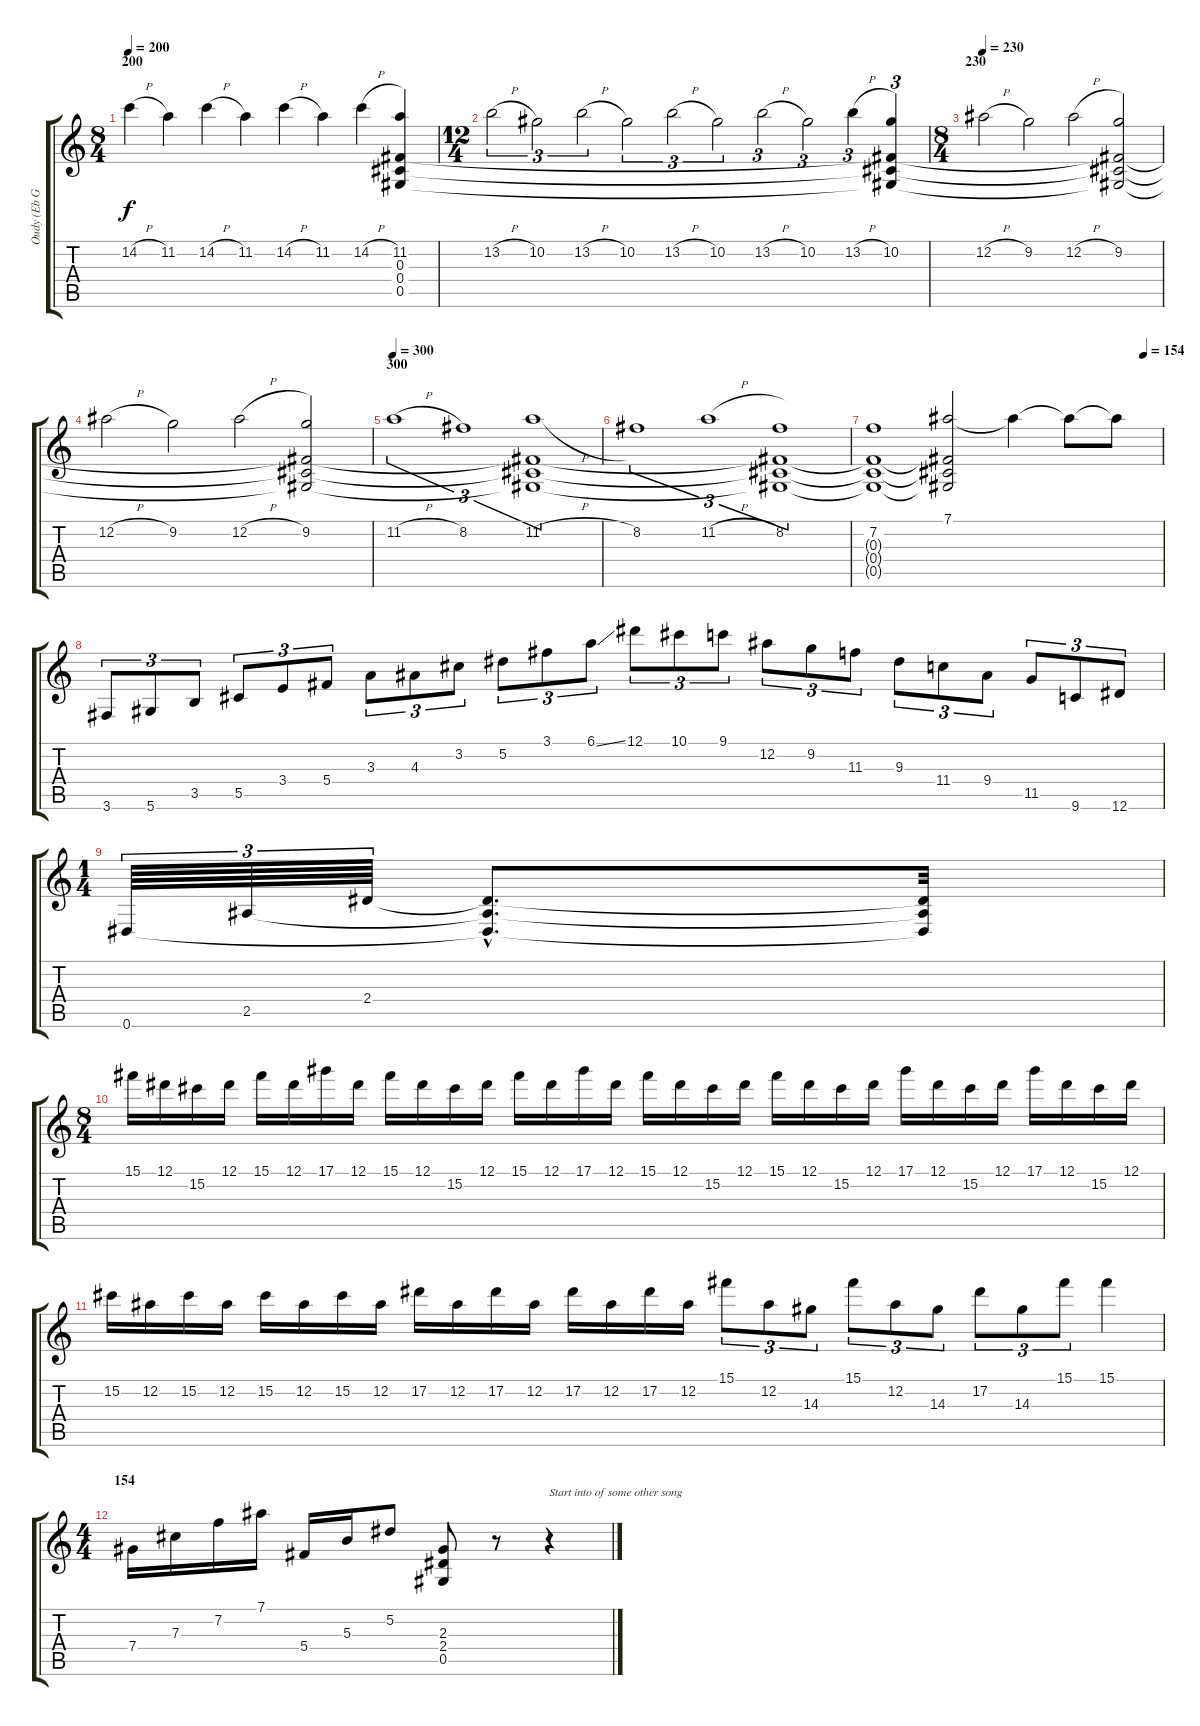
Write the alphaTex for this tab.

\track ("Oudy (Eb Guitar)" "Oudy (Eb G") {instrument distortionguitar}
\staff {score tabs}
\tuning (Eb4 Bb3 Gb3 Db3 Ab2 Eb2) {hide}
\ts (8 4)
\section ("" "200")
\tempo 200
\clef g2
\ks c
14.2{h}.4{dy f} 11.2.4 14.2{h}.4 11.2.4 14.2{h}.4 11.2.4 14.2{h}.4 (11.2 0.3{t} 0.4{t} 0.5{t}).4 |
\ts (12 4)
13.2{h}.2{tu (3 2)} 10.2.2{tu (3 2)} 13.2{h}.2{tu (3 2)} 10.2.2{tu (3 2)} 13.2{h}.2{tu (3 2)} 10.2.2{tu (3 2)} 13.2{h}.2{tu (3 2)} 10.2.2{tu (3 2)} 13.2{h}.4{tu (3 2)} (10.2 0.3{t} 0.4{t} 0.5{t}).4{tu (3 2)} |
\ts (8 4)
\section ("" "230")
\tempo 230
12.2{h}.2 9.2.2 12.2{h}.2 (9.2 0.3{t} 0.4{t} 0.5{t}).2 |
12.2{h}.2 9.2.2 12.2{h}.2 (9.2 0.3{t} 0.4{t} 0.5{t}).2 |
\section ("" "300")
\tempo 300
11.2{h}.1{tu (3 2)} 8.2.1{tu (3 2)} (11.2{h} 0.3{t} 0.4{t} 0.5{t}).1{tu (3 2)} |
8.2.1{tu (3 2)} 11.2{h}.1{tu (3 2)} (8.2 0.3{t} 0.4{t} 0.5{t}).1{tu (3 2)} |
\tempo (154 0.9375)
(7.2 0.3{t} 0.4{t} 0.5{t}).1 (7.1 0.3{t} 0.4{t} 0.5{t}).2 7.1{t}.4 7.1{t}.8 7.1{t}.8 |
3.6.8{tu (3 2)} 5.6.8{tu (3 2)} 3.5.8{tu (3 2)} 5.5.8{tu (3 2)} 3.4.8{tu (3 2)} 5.4.8{tu (3 2)} 3.3.8{tu (3 2)} 4.3.8{tu (3 2)} 3.2.8{tu (3 2)} 5.2.8{tu (3 2)} 3.1.8{tu (3 2)} 6.1{ss}.8{tu (3 2)} 12.1.8{tu (3 2)} 10.1.8{tu (3 2)} 9.1.8{tu (3 2)} 12.2.8{tu (3 2)} 9.2.8{tu (3 2)} 11.3.8{tu (3 2)} 9.3.8{tu (3 2)} 11.4.8{tu (3 2)} 9.4.8{tu (3 2)} 11.5.8{tu (3 2)} 9.6.8{tu (3 2)} 12.6.8{tu (3 2)} |
\ts (1 4)
0.6.64{tu (3 2)} 2.5.64{tu (3 2)} 2.4.64{tu (3 2)} (2.4{hac t} 2.5{hac t} 0.6{hac t}).8{d} (2.4{t} 2.5{t} 0.6{t}).32 |
\ts (8 4)
15.1.16 12.1.16 15.2.16 12.1.16 15.1.16 12.1.16 17.1.16 12.1.16 15.1.16 12.1.16 15.2.16 12.1.16 15.1.16 12.1.16 17.1.16 12.1.16 15.1.16 12.1.16 15.2.16 12.1.16 15.1.16 12.1.16 15.2.16 12.1.16 17.1.16 12.1.16 15.2.16 12.1.16 17.1.16 12.1.16 15.2.16 12.1.16 |
15.2.16 12.2.16 15.2.16 12.2.16 15.2.16 12.2.16 15.2.16 12.2.16 17.2.16 12.2.16 17.2.16 12.2.16 17.2.16 12.2.16 17.2.16 12.2.16 15.1.8{tu (3 2)} 12.2.8{tu (3 2)} 14.3.8{tu (3 2)} 15.1.8{tu (3 2)} 12.2.8{tu (3 2)} 14.3.8{tu (3 2)} 17.2.8{tu (3 2)} 14.3.8{tu (3 2)} 15.1.8{tu (3 2)} 15.1.4 |
\ts (4 4)
\section ("" "154")
7.4.16 7.3.16 7.2.16 7.1.16 5.4.16 5.3.16 5.2.8 (2.3 2.4 0.5).8 r.8 r.4{txt "Start into of some other song"}
